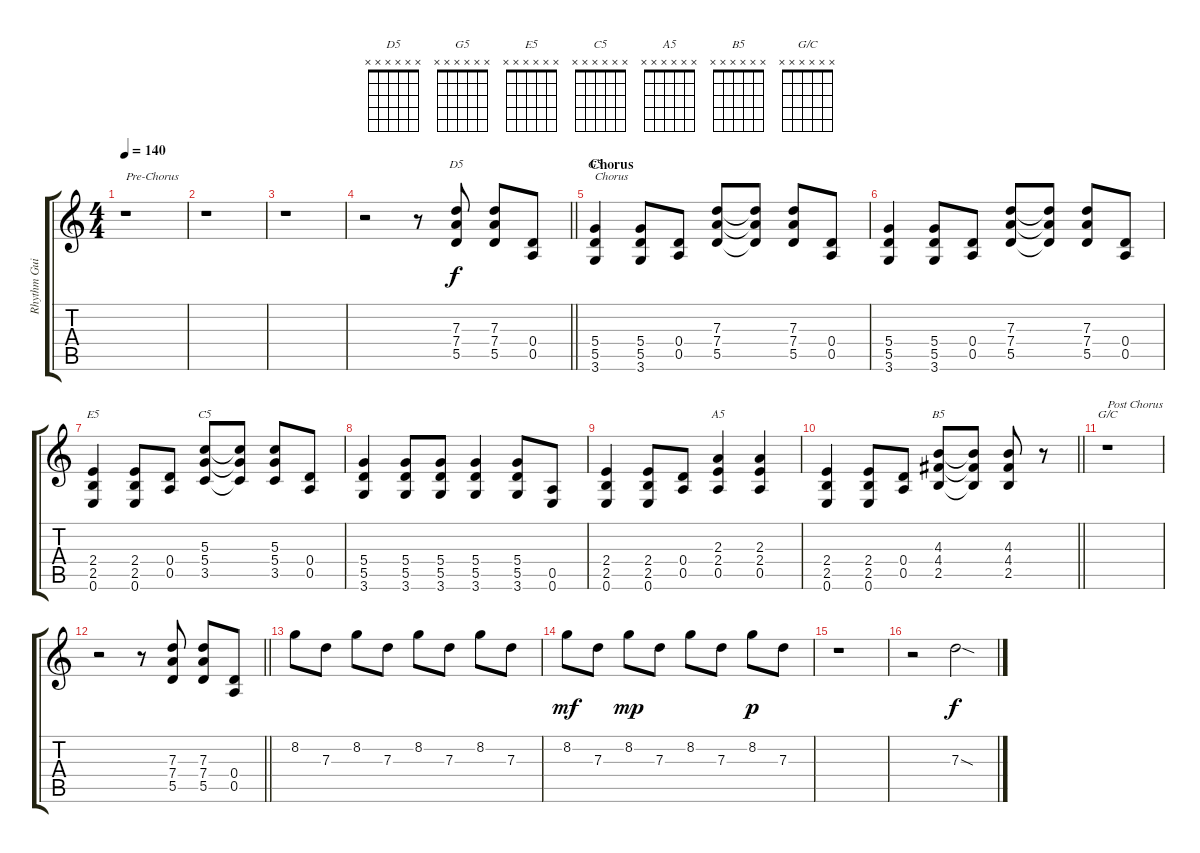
\track ("Rhythm Guitar" "Rhythm Gui") {instrument overdrivenguitar}
\staff {score tabs}
\tuning (E4 B3 G3 D3 A2 E2) {hide}
\chord ("D5" x x x x x x)
\chord ("G5" x x x x x x)
\chord ("E5" x x x x x x)
\chord ("C5" x x x x x x)
\chord ("A5" x x x x x x)
\chord ("B5" x x x x x x)
\chord ("G/C" x x x x x x)
\ts (4 4)
\tempo 140
\clef g2
\ks c
r.1{txt "Pre-Chorus" dy f} |
r.1 |
r.1 |
\barLineRight lightlight
r.2 r.8 (7.3 7.4 5.5).8{ch "D5"} (7.3 7.4 5.5).8 (0.4 0.5).8 |
\section ("" "Chorus")
(5.4 5.5 3.6).4{ch "G5" txt "Chorus"} (5.4 5.5 3.6).8 (0.4 0.5).8 (7.3 7.4 5.5).8 (7.3{t} 7.4{t} 5.5{t}).8 (7.3 7.4 5.5).8 (0.4 0.5).8 |
(5.4 5.5 3.6).4 (5.4 5.5 3.6).8 (0.4 0.5).8 (7.3 7.4 5.5).8 (7.3{t} 7.4{t} 5.5{t}).8 (7.3 7.4 5.5).8 (0.4 0.5).8 |
(2.4 2.5 0.6).4{ch "E5"} (2.4 2.5 0.6).8 (0.4 0.5).8 (5.3 5.4 3.5).8{ch "C5"} (5.3{t} 5.4{t} 3.5{t}).8 (5.3 5.4 3.5).8 (0.4 0.5).8 |
(5.4 5.5 3.6).4 (5.4 5.5 3.6).8 (5.4 5.5 3.6).8 (5.4 5.5 3.6).4 (5.4 5.5 3.6).8 (0.5 0.6).8 |
(2.4 2.5 0.6).4 (2.4 2.5 0.6).8 (0.4 0.5).8 (2.3 2.4 0.5).4{ch "A5"} (2.3 2.4 0.5).4 |
\barLineRight lightlight
(2.4 2.5 0.6).4 (2.4 2.5 0.6).8 (0.4 0.5).8 (4.3 4.4 2.5).8{ch "B5"} (4.3{t} 4.4{t} 2.5{t}).8 (4.3 4.4 2.5).8 r.8 |
r.1{ch "G/C" txt "Post Chorus"} |
\barLineRight lightlight
r.2 r.8 (7.3 7.4 5.5).8 (7.3 7.4 5.5).8 (0.4 0.5).8 |
8.2.8 7.3.8 8.2.8 7.3.8 8.2.8 7.3.8 8.2.8 7.3.8 |
8.2.8{dy mf} 7.3.8 8.2.8{dy mp} 7.3.8 8.2.8 7.3.8 8.2.8{dy p} 7.3.8 |
r.1 |
r.2 7.3{sod}.2{dy f}
